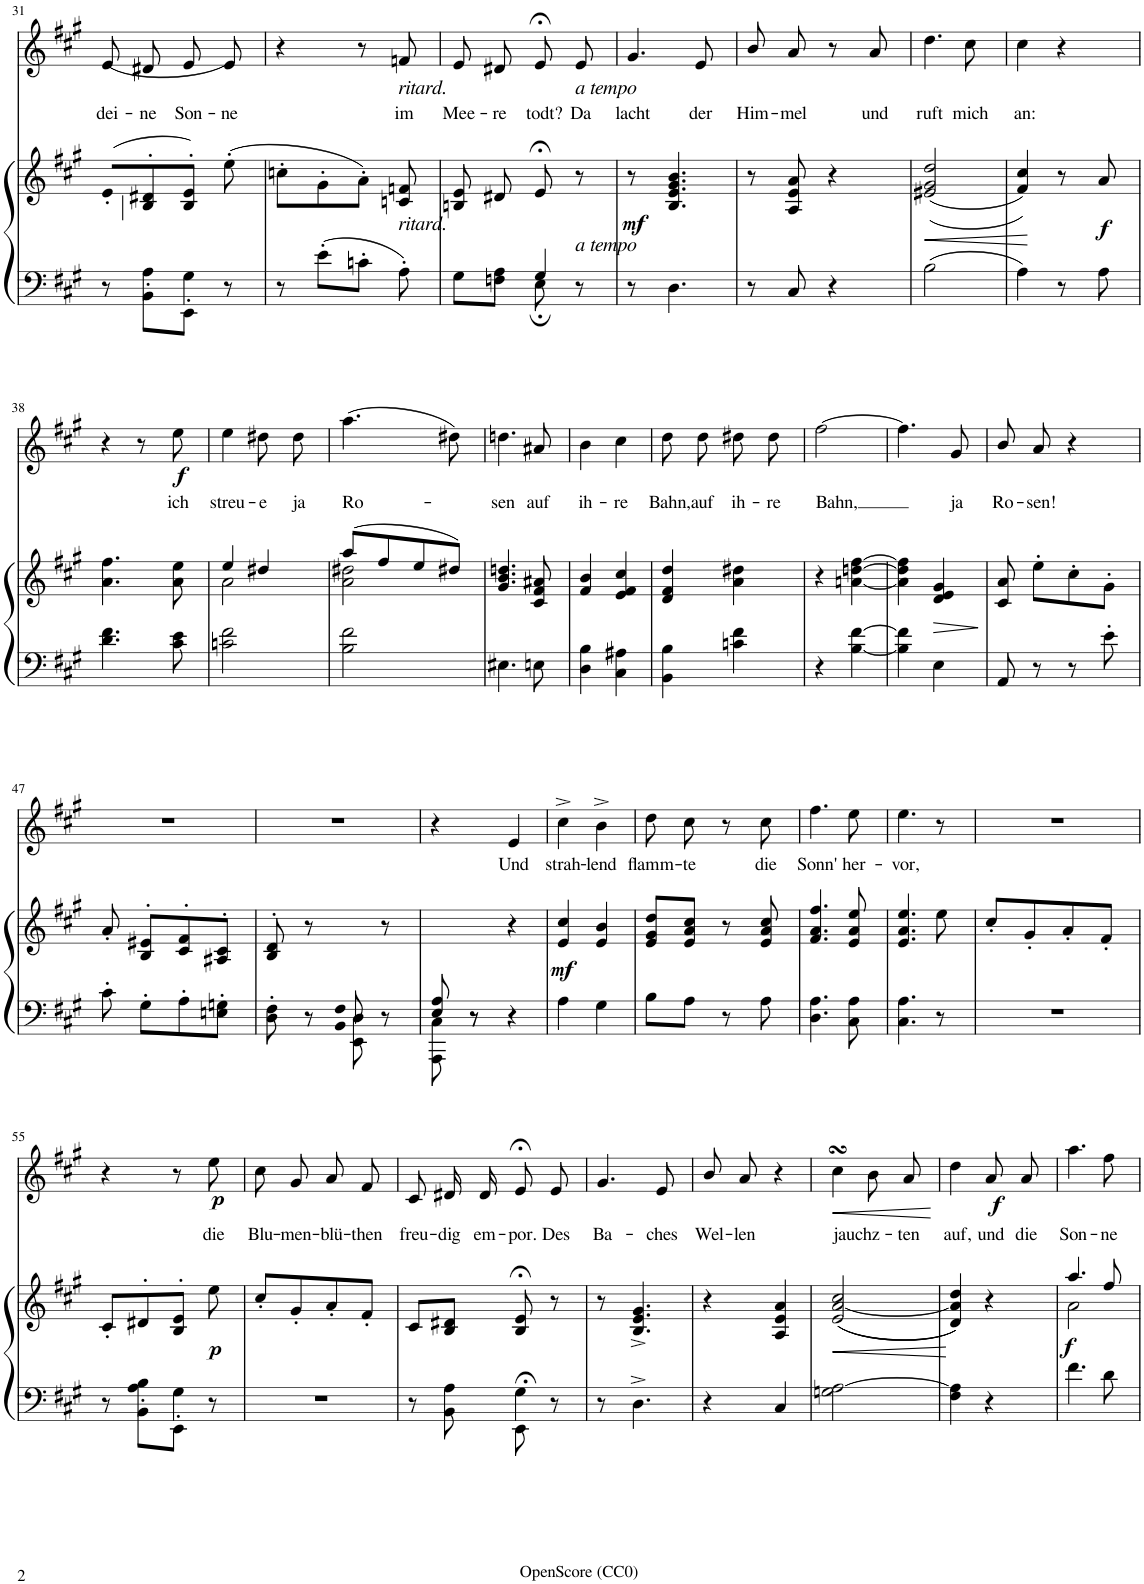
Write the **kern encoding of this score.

**kern	**kern	**dynam	**kern	**text	**dynam
*part2	*part2	*part2	*part1	*part1	*part1
*staff3	*staff2	*staff2/3	*staff1	*staff1	*staff1
*I"Piano	*	*	*I"Voice	*	*
*I'Pno	*	*	*	*	*
!!LO:PB:g=z
*clefF4	*clefG2	*	*clefG2	*	*
*k[f#c#g#]	*k[f#c#g#]	*	*k[f#c#g#]	*	*
*M2/4	*M2/4	*	*M2/4	*	*
=31	=31	=31	=31	=31	=31
*^	*^	*	*	*	*
!	!	!	!	!	!	!LO:LY:b	!
8ryy	8r	(8e'/L	4.ryy	.	(8e/L	dei-	.
!	!	!	!	!	!	!LO:LY:b	!
8A\	8BB'\L	8B/' 8d#X/'	.	.	8d#X/J	-ne	.
!	!	!	!	!	!	!LO:LY:b	!
8G#\	8EE'\J	8B/' 8e/'J)	.	.	8e/L	Son-	.
!	!	!	!	!	!	!LO:LY:b	!
8ryy	8r	(8ee'\	8ryy	.	8e/J)	-ne	.
*v	*v	*	*	*	*	*	*
*	*v	*v	*	*	*	*
=32	=32	=32	=32	=32	=32
8r	8ccn'\L	.	4r	.	.
8e'\L	8g#'\	.	.	.	.
8cn'\J	8a'\J)	.	8r	.	.
!	!	!	!LO:TX:b:i:t=ritard.	!	!
!	!LO:TX:b:i:t=ritard.	!	!	!	!
!	!	!	!	!LO:LY:b	!
8A'\	8cn/ 8fn/	.	8fn/	im	.
=33	=33	=33	=33	=33	=33
*^	*	*	*	*	*
!	!	!	!	!	!LO:LY:b	!
8ryy	8G#\L	8Bn/ 8e/	.	8e/L	Mee-	.
!	!	!	!	!	!LO:LY:b	!
8A\	8Fn\J	8d#X/	.	8d#X/J	-re	.
!	!	!	!	!	!LO:LY:b	!
8G#/	8E;\	8e;</	.	8e;</L	todt?	.
!	!	!	!	!LO:TX:b:i:t=a tempo	!	!
!	!	!LO:TX:b:i:t=a tempo	!	!	!	!
!	!	!	!	!	!LO:LY:b	!
8ryy	8r	8r	.	8e/J	Da	.
=34	=34	=34	=34	=34	=34	=34
!	!	!	!LO:DY:b	!	!LO:LY:b	!
*v	*v	*	*	*	*	*
8r	8r	mf	4.g#/	lacht	.
4.D\	4.B/ 4.e/ 4.g#/ 4.b/	.	.	.	.
!	!	!	!	!LO:LY:b	!
.	.	.	8e/	der	.
=35	=35	=35	=35	=35	=35
!	!	!	!	!LO:LY:b	!
8r	8r	.	8b/L	Him-	.
!	!	!	!	!LO:LY:b	!
8C#/	8A/ 8e/ 8a/	.	8a/J	-mel	.
4r	4r	.	8r	.	.
!	!	!	!	!LO:LY:b	!
.	.	.	8a/	und	.
=36	=36	=36	=36	=36	=36
!	!	!LO:HP:b	!	!LO:LY:b	!
2B\	((2e#X/ 2g#/ 2dd/	<	4.dd\	ruft	.
!	!	!	!	!LO:LY:b	!
.	.	.	8cc#\	mich	.
=37	=37	=37	=37	=37	=37
!	!	!	!	!LO:LY:b	!
4A\	4f#/ 4cc#/))	.	4cc#\	an:	.
8r	8r	[	4r	.	.
!	!	!LO:DY:b	!	!	!
8A\	8a/	f	.	.	.
!!LO:LB:g=z
=38	=38	=38	=38	=38	=38
4.d\ 4.f#\	4.a\ 4.ff#\	.	4r	.	.
.	.	.	8r	.	.
!	!	!	!	!LO:LY:b	!LO:DY:b
8c#\ 8e\	8a\ 8ee\	.	8ee\	ich	f
=39	=39	=39	=39	=39	=39
*	*^	*	*	*	*
!	!	!	!	!	!LO:LY:b	!
2cn\ 2f#\	4ee/	2a\	.	4ee\	streu-	.
!	!	!	!	!	!LO:LY:b	!
.	4dd#X/	.	.	8dd#X\L	-e	.
!	!	!	!	!	!LO:LY:b	!
.	.	.	.	8dd#\J	ja	.
=40	=40	=40	=40	=40	=40	=40
!	!	!	!	!	!LO:LY:b	!
2B\ 2f#\	(8aa/L	2a\ 2dd#X\	.	(4.aa\	Ro-	.
.	8ff#/	.	.	.	.	.
.	8ee/	.	.	.	.	.
.	8dd#X/J)	.	.	8dd#X\)	.	.
*	*v	*v	*	*	*	*
=41	=41	=41	=41	=41	=41
!	!	!	!	!LO:LY:b	!
4.E#X\	4.g#/ 4.b/ 4.ddn/	.	4.ddn\	-sen	.
!	!	!	!	!LO:LY:b	!
8En\	8c#/ 8f#/ 8a#X/	.	8a#X/	auf	.
=42	=42	=42	=42	=42	=42
!	!	!	!	!LO:LY:b	!
4D\ 4B\	4f#/ 4b/	.	4b\	ih-	.
!	!	!	!	!LO:LY:b	!
4C#\ 4A#X\	4e/ 4f#/ 4cc#/	.	4cc#\	-re	.
=43	=43	=43	=43	=43	=43
!	!	!	!	!LO:LY:b	!
4BB\ 4B\	4d/ 4f#/ 4dd/	.	8dd\L	Bahn,	.
!	!	!	!	!LO:LY:b	!
.	.	.	8dd\J	auf	.
!	!	!	!	!LO:LY:b	!
4cn\ 4f#\	4a\ 4dd#X\	.	8dd#X\L	ih-	.
!	!	!	!	!LO:LY:b	!
.	.	.	8dd#\J	-re	.
=44	=44	=44	=44	=44	=44
!	!	!	!	!LO:LY:b	!
4r	4r	.	[2ff#\	Bahn,	.
[4B\ [4f#\	[4an\ [4ddn\ [4ff#\	.	.	.	.
=45	=45	=45	=45	=45	=45
4B\] 4f#\]	4a\] 4dd\] 4ff#\]	.	4.ff#\]	.	.
!	!	!LO:HP:b	!	!	!
4E\	4d/ 4e/ 4g#/	>	.	.	.
!	!	!	!	!LO:LY:b	!
.	.	.	8g#/	ja	.
.	.	]	.	.	.
=46	=46	=46	=46	=46	=46
!	!	!	!	!LO:LY:b	!
8AA/	8c#/ 8a/	.	8b/L	Ro-	.
!	!	!	!	!LO:LY:b	!
8r	8ee'\L	.	8a/J	-sen!	.
8r	8cc#'\	.	4r	.	.
8e'\	8g#'\J	.	.	.	.
!!LO:LB:g=z
=47	=47	=47	=47	=47	=47
8c#'\	8a'/	.	2r	.	.
8G#'\L	8B/'> 8e#X/'>L	.	.	.	.
8A'\	8c#/'> 8f#/'>	.	.	.	.
8En\' 8Gn\'J	8A#X/'> 8c#/'>J	.	.	.	.
=48	=48	=48	=48	=48	=48
*^	*	*	*	*	*
4ryy	8D\' 8F#\'	8B/'> 8d/'>	.	2r	.	.
.	8r	8r	.	.	.	.
8E/ 8G#/	8EE\ 8D\	8ryy	.	.	.	.
8ryy	8r	8r	.	.	.	.
=49	=49	=49	=49	=49	=49	=49
8E/ 8A/	8AAA\ 8C#\	8ryy	.	4r	.	.
4.ryy	8r	8r	.	.	.	.
!	!	!	!	!	!LO:LY:b	!
.	4r	4r	.	4e/	Und	.
=50	=50	=50	=50	=50	=50	=50
!	!	!	!LO:DY:b	!	!LO:LY:b	!
*v	*v	*	*	*	*	*
4A\	4e/ 4cc#/	mf	4cc#^\	strah-	.
!	!	!	!	!LO:LY:b	!
4G#\	4e/ 4b/	.	4b^\	-lend	.
=51	=51	=51	=51	=51	=51
!	!	!	!	!LO:LY:b	!
8B\L	8e/ 8g#/ 8dd/L	.	8dd\L	flamm-	.
!	!	!	!	!LO:LY:b	!
8A\J	8e/ 8a/ 8cc#/J	.	8cc#\J	-te	.
8r	8r	.	8r	.	.
!	!	!	!	!LO:LY:b	!
8A\	8e/ 8a/ 8cc#/	.	8cc#\	die	.
=52	=52	=52	=52	=52	=52
!	!	!	!	!LO:LY:b	!
4.D\ 4.A\	4.f#/ 4.a/ 4.ff#/	.	4.ff#\	Sonn'	.
!	!	!	!	!LO:LY:b	!
8C#\ 8A\	8e/ 8a/ 8ee/	.	8ee\	her-	.
=53	=53	=53	=53	=53	=53
!	!	!	!	!LO:LY:b	!
4.C#\ 4.A\	4.e/ 4.a/ 4.ee/	.	4.ee\	-vor,	.
8r	8ee\	.	8r	.	.
=54	=54	=54	=54	=54	=54
2r	8cc#'/L	.	2r	.	.
.	8g#'/	.	.	.	.
.	8a'/	.	.	.	.
.	8f#'/J	.	.	.	.
!!LO:LB:g=z
=55	=55	=55	=55	=55	=55
*^	*	*	*	*	*
8ryy	8r	8c#'/L	.	4r	.	.
8A\ 8B\	8BB'\L	8d#X'/	.	.	.	.
8G#\	8EE'\J	8B/' 8e/'J	.	8r	.	.
!	!	!	!LO:DY:b	!	!LO:LY:b	!LO:DY:b
8ryy	8r	8ee\	p	8ee\	die	p
=56	=56	=56	=56	=56	=56	=56
!	!	!	!	!	!LO:LY:b	!
*v	*v	*	*	*	*	*
2r	8cc#'/L	.	8cc#/L	Blu-	.
!	!	!	!	!LO:LY:b	!
.	8g#'/	.	8g#/J	-men-	.
!	!	!	!	!LO:LY:b	!
.	8a'/	.	8a/L	-blü-	.
!	!	!	!	!LO:LY:b	!
.	8f#'/J	.	8f#/J	-then	.
=57	=57	=57	=57	=57	=57
*^	*^	*	*	*	*
!	!	!	!	!	!	!LO:LY:b	!
8ryy	8r	8c#/L	4.ryy	.	8c#/L	freu-	.
!	!	!	!	!	!	!LO:LY:b	!
8A\	8BB\	8B/ 8d#X/J	.	.	16d#X/L	-dig	.
!	!	!	!	!	!	!LO:LY:b	!
.	.	.	.	.	16d#/JJ	em-	.
!	!	!	!	!	!	!LO:LY:b	!
8G#\	8EE;<\	8B/;< 8e/;<	.	.	8e;</L	-por.	.
!	!	!	!	!	!	!LO:LY:b	!
8ryy	8r	8r	8ryy	.	8e/J	Des	.
=58	=58	=58	=58	=58	=58	=58	=58
!	!	!	!	!	!	!LO:LY:b	!
*v	*v	*	*	*	*	*	*
*	*v	*v	*	*	*	*
8r	8r	.	4.g#/	Ba-	.
4.D^\	4.B/^ 4.e/^ 4.g#/^	.	.	.	.
!	!	!	!	!LO:LY:b	!
.	.	.	8e/	-ches	.
=59	=59	=59	=59	=59	=59
!	!	!	!	!LO:LY:b	!
4r	4r	.	8b/L	Wel-	.
!	!	!	!	!LO:LY:b	!
.	.	.	8a/J	-len	.
4C#/	4A/ 4e/ 4a/	.	4r	.	.
=60	=60	=60	=60	=60	=60
!	!	!LO:HP:b	!	!LO:LY:b	!LO:HP:b
2Gn\ [2A\	((2e/ [2a/ 2cc#/	<	4cc#sSsS\	jauchz-	<
.	.	.	8b/L	.	.
!	!	!	!	!LO:LY:b	!
.	.	.	8a/J	-ten	.
.	.	.	.	.	[
=61	=61	=61	=61	=61	=61
!	!	!	!	!LO:LY:b	!
4F#\ 4A\]	4d/ 4a/] 4dd/))	.	4dd\	auf,	.
!	!	!	!	!LO:LY:b	!LO:DY:b
4r	4r	[	8a/L	und	f
!	!	!	!	!LO:LY:b	!
.	.	.	8a/J	die	.
=62	=62	=62	=62	=62	=62
*	*^	*	*	*	*
!	!	!	!LO:DY:b	!	!LO:LY:b	!
4.f#\	4.aa/	2a\	f	4.aa\	Son-	.
!	!	!	!	!	!LO:LY:b	!
8d\	8ff#/	.	.	8ff#\	-ne	.
*	*v	*v	*	*	*	*
=	=	=	=	=	=
*-	*-	*-	*-	*-	*-
